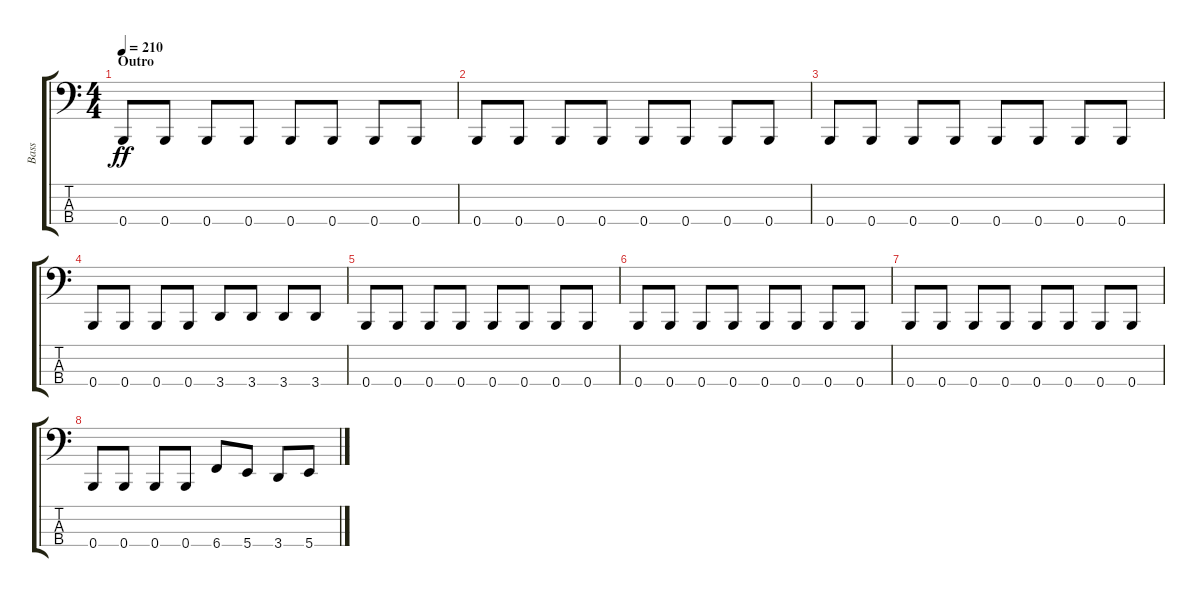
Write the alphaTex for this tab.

\track ("Bass" "Bass") {instrument electricbassfinger}
\staff {score tabs}
\tuning (D2 A1 E1 B0) {hide}
\ts (4 4)
\section ("" "Outro")
\tempo 210
\clef f4
\ks c
0.4.8{dy ff} 0.4.8 0.4.8 0.4.8 0.4.8 0.4.8 0.4.8 0.4.8 |
0.4.8 0.4.8 0.4.8 0.4.8 0.4.8 0.4.8 0.4.8 0.4.8 |
0.4.8 0.4.8 0.4.8 0.4.8 0.4.8 0.4.8 0.4.8 0.4.8 |
0.4.8 0.4.8 0.4.8 0.4.8 3.4.8 3.4.8 3.4.8 3.4.8 |
0.4.8 0.4.8 0.4.8 0.4.8 0.4.8 0.4.8 0.4.8 0.4.8 |
0.4.8 0.4.8 0.4.8 0.4.8 0.4.8 0.4.8 0.4.8 0.4.8 |
0.4.8 0.4.8 0.4.8 0.4.8 0.4.8 0.4.8 0.4.8 0.4.8 |
0.4.8 0.4.8 0.4.8 0.4.8 6.4.8 5.4.8 3.4.8 5.4.8
